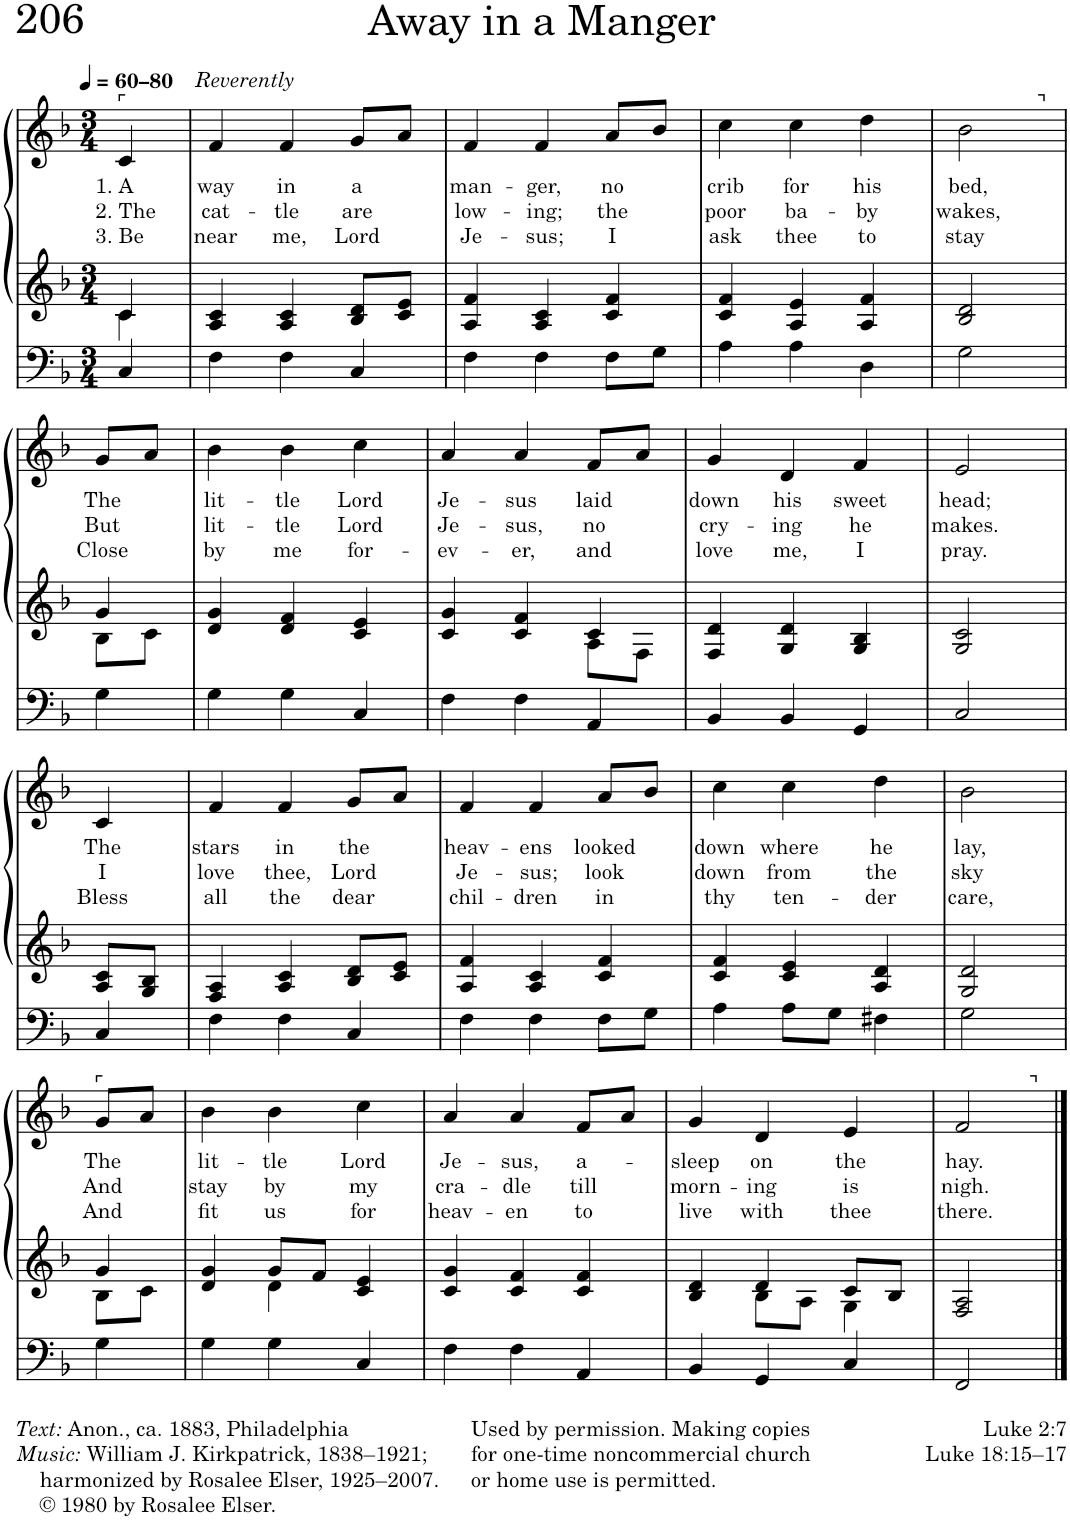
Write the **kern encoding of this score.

**kern	**kern	**kern	**text	**text	**text
*part1	*part1	*part1	*part1	*part1	*part1
*staff3	*staff2	*staff1	*staff1	*staff1	*staff1
*I"Organ	*	*	*	*	*
*I'Org.	*	*	*	*	*
*clefF4	*clefG2	*clefG2	*	*	*
*k[b-]	*k[b-]	*k[b-]	*	*	*
*M3/4	*M3/4	*M3/4	*	*	*
*MM60	*MM60	*MM60	*	*	*
=1	=1	=1	=1	=1	=1
*	*^	*	*	*	*
!	!	!	!LO:TX:a:t=⌜	!	!	!
!	!	!	!LO:TX:a:B:t=–80	!	!	!
!	!	!	!	!LO:LY:b	!LO:LY:b	!LO:LY:b
4C/	4c/	4c\	4c/	1. A	2. The	3. Be
=2	=2	=2	=2	=2	=2	=2
!	!	!	!LO:TX:a:i:t=Reverently	!	!	!
!	!	!	!	!LO:LY:b	!LO:LY:b	!LO:LY:b
*	*v	*v	*	*	*	*
4F\	4A/ 4c/	4f/	-way	cat-	near
!	!	!	!LO:LY:b	!LO:LY:b	!LO:LY:b
4F\	4A/ 4c/	4f/	in	-tle	me,
!	!	!	!LO:LY:b	!LO:LY:b	!LO:LY:b
4C/	8B-/ 8d/L	8g/L	a	are	Lord
.	8c/ 8e/J	8a/J	.	.	.
=3	=3	=3	=3	=3	=3
!	!	!	!LO:LY:b	!LO:LY:b	!LO:LY:b
4F\	4A/ 4f/	4f/	man-	low-	Je-
!	!	!	!LO:LY:b	!LO:LY:b	!LO:LY:b
4F\	4A/ 4c/	4f/	-ger,	-ing;	-sus;
!	!	!	!LO:LY:b	!LO:LY:b	!LO:LY:b
8F\L	4c/ 4f/	8a/L	no	the	I
8G\J	.	8b-/J	.	.	.
=4	=4	=4	=4	=4	=4
!	!	!	!LO:LY:b	!LO:LY:b	!LO:LY:b
4A\	4c/ 4f/	4cc\	crib	poor	ask
!	!	!	!LO:LY:b	!LO:LY:b	!LO:LY:b
4A\	4A/ 4e/	4cc\	for	ba-	thee
!	!	!	!LO:LY:b	!LO:LY:b	!LO:LY:b
4D\	4A/ 4f/	4dd\	his	-by	to
=5	=5	=5	=5	=5	=5
!	!	!	!LO:LY:b	!LO:LY:b	!LO:LY:b
*	*	*^	*	*	*
2G\	2B-/ 2d/	2b-\	4.ryy	bed,	wakes,	stay
!	!	!	!LO:TX:a:t=⌝	!	!	!
.	.	.	8ryy	.	.	.
!!LO:LB:g=z
=6	=6	=6	=6	=6	=6	=6
*	*^	*	*	*	*	*
!	!	!	!	!	!LO:LY:b	!LO:LY:b	!LO:LY:b
*	*	*	*v	*v	*	*	*
4G\	4g/	8B-\L	8g/L	The	But	Close
.	.	8c\J	8a/J	.	.	.
=7	=7	=7	=7	=7	=7	=7
!	!	!	!	!LO:LY:b	!LO:LY:b	!LO:LY:b
*	*v	*v	*	*	*	*
4G\	4d/ 4g/	4b-\	lit-	lit-	by
!	!	!	!LO:LY:b	!LO:LY:b	!LO:LY:b
4G\	4d/ 4f/	4b-\	-tle	-tle	me
!	!	!	!LO:LY:b	!LO:LY:b	!LO:LY:b
4C/	4c/ 4e/	4cc\	Lord	Lord	for-
=8	=8	=8	=8	=8	=8
*	*^	*	*	*	*
!	!	!	!	!LO:LY:b	!LO:LY:b	!LO:LY:b
4F\	4c/ 4g/	2ryy	4a/	Je-	Je-	-ev-
!	!	!	!	!LO:LY:b	!LO:LY:b	!LO:LY:b
4F\	4c/ 4f/	.	4a/	-sus	-sus,	-er,
!	!	!	!	!LO:LY:b	!LO:LY:b	!LO:LY:b
4AA/	4c/	8A\L	8f/L	laid	no	and
.	.	8F\J	8a/J	.	.	.
=9	=9	=9	=9	=9	=9	=9
!	!	!	!	!LO:LY:b	!LO:LY:b	!LO:LY:b
*	*v	*v	*	*	*	*
4BB-/	4F/ 4d/	4g/	down	cry-	love
!	!	!	!LO:LY:b	!LO:LY:b	!LO:LY:b
4BB-/	4G/ 4d/	4d/	his	-ing	me,
!	!	!	!LO:LY:b	!LO:LY:b	!LO:LY:b
4GG/	4G/ 4B-/	4f/	sweet	he	I
=10	=10	=10	=10	=10	=10
!	!	!	!LO:LY:b	!LO:LY:b	!LO:LY:b
2C/	2G/ 2c/	2e/	head;	makes.	pray.
!!LO:LB:g=z
=11	=11	=11	=11	=11	=11
!	!	!	!LO:LY:b	!LO:LY:b	!LO:LY:b
4C/	8A/ 8c/L	4c/	The	I	Bless
.	8G/ 8B-/J	.	.	.	.
=12	=12	=12	=12	=12	=12
!	!	!	!LO:LY:b	!LO:LY:b	!LO:LY:b
4F\	4F/ 4A/	4f/	stars	love	all
!	!	!	!LO:LY:b	!LO:LY:b	!LO:LY:b
4F\	4A/ 4c/	4f/	in	thee,	the
!	!	!	!LO:LY:b	!LO:LY:b	!LO:LY:b
4C/	8B-/ 8d/L	8g/L	the	Lord	dear
.	8c/ 8e/J	8a/J	.	.	.
=13	=13	=13	=13	=13	=13
!	!	!	!LO:LY:b	!LO:LY:b	!LO:LY:b
4F\	4A/ 4f/	4f/	heav-	Je-	chil-
!	!	!	!LO:LY:b	!LO:LY:b	!LO:LY:b
4F\	4A/ 4c/	4f/	-ens	-sus;	-dren
!	!	!	!LO:LY:b	!LO:LY:b	!LO:LY:b
8F\L	4c/ 4f/	8a/L	looked	look	in
8G\J	.	8b-/J	.	.	.
=14	=14	=14	=14	=14	=14
!	!	!	!LO:LY:b	!LO:LY:b	!LO:LY:b
4A\	4c/ 4f/	4cc\	down	down	thy
!	!	!	!LO:LY:b	!LO:LY:b	!LO:LY:b
8A\L	4c/ 4e/	4cc\	where	from	ten-
8G\J	.	.	.	.	.
!	!	!	!LO:LY:b	!LO:LY:b	!LO:LY:b
4F#X\	4A/ 4d/	4dd\	he	the	-der
=15	=15	=15	=15	=15	=15
!	!	!	!LO:LY:b	!LO:LY:b	!LO:LY:b
2G\	2G/ 2d/	2b-\	lay,	sky	care,
!!LO:LB:g=z
=16	=16	=16	=16	=16	=16
*	*^	*	*	*	*
!	!	!	!LO:TX:a:t=⌜	!	!	!
!	!	!	!	!LO:LY:b	!LO:LY:b	!LO:LY:b
4G\	4g/	8B-\L	8g/L	The	And	And
.	.	8c\J	8a/J	.	.	.
=17	=17	=17	=17	=17	=17	=17
!	!	!	!	!LO:LY:b	!LO:LY:b	!LO:LY:b
4G\	4d/ 4g/	4ryy	4b-\	lit-	stay	fit
!	!	!	!	!LO:LY:b	!LO:LY:b	!LO:LY:b
4G\	8g/L	4d\	4b-\	-tle	by	us
.	8f/J	.	.	.	.	.
!	!	!	!	!LO:LY:b	!LO:LY:b	!LO:LY:b
4C/	4c/ 4e/	4ryy	4cc\	Lord	my	for
=18	=18	=18	=18	=18	=18	=18
!	!	!	!	!LO:LY:b	!LO:LY:b	!LO:LY:b
*	*v	*v	*	*	*	*
4F\	4c/ 4g/	4a/	Je-	cra-	heav-
!	!	!	!LO:LY:b	!LO:LY:b	!LO:LY:b
4F\	4c/ 4f/	4a/	-sus,	-dle	-en
!	!	!	!LO:LY:b	!LO:LY:b	!LO:LY:b
4AA/	4c/ 4f/	8f/L	a-	till	to
.	.	8a/J	.	.	.
=19	=19	=19	=19	=19	=19
*	*^	*	*	*	*
!	!	!	!	!LO:LY:b	!LO:LY:b	!LO:LY:b
4BB-/	4B-/ 4d/	4ryy	4g/	-sleep	morn-	live
!	!	!	!	!LO:LY:b	!LO:LY:b	!LO:LY:b
4GG/	4d/	8B-\L	4d/	on	-ing	with
.	.	8A\J	.	.	.	.
!	!	!	!	!LO:LY:b	!LO:LY:b	!LO:LY:b
4C/	8c/L	4G\	4e/	the	is	thee
.	8B-/J	.	.	.	.	.
*	*v	*v	*	*	*	*
=20	=20	=20	=20	=20	=20
!	!	!	!LO:LY:b	!LO:LY:b	!LO:LY:b
*	*	*^	*	*	*
2FF/	2F/ 2A/	2f/	4.ryy	hay.	nigh.	there.
!	!	!	!LO:TX:a:t=⌝	!	!	!
.	.	.	8ryy	.	.	.
*	*	*v	*v	*	*	*
==	==	==	==	==	==
*-	*-	*-	*-	*-	*-
